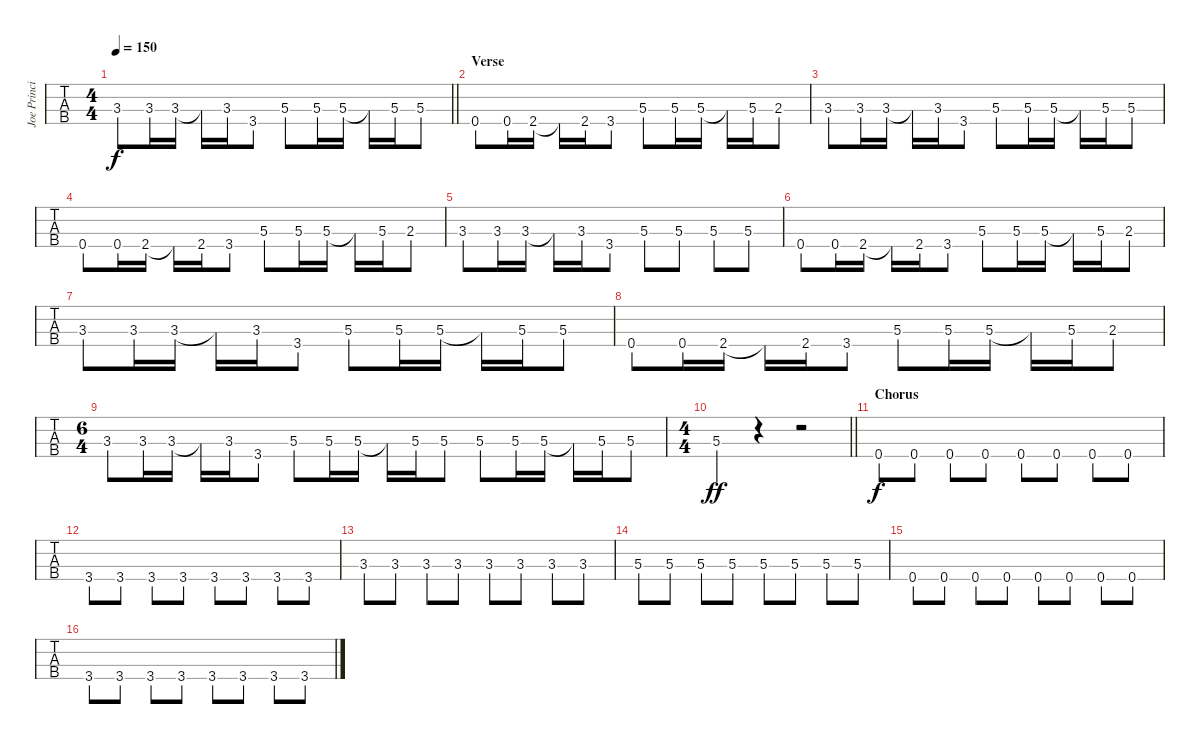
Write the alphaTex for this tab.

\track ("Joe Principe - Bass" "Joe Princi") {instrument electricbassfinger}
\staff {tabs}
\tuning (Gb2 Db2 Ab1 Eb1) {hide}
\ts (4 4)
\tempo 150
\clef f4
\barLineRight lightlight
\ks c
3.3.8{dy f} 3.3.16 3.3.16 3.3{t}.16 3.3.16 3.4.8 5.3.8 5.3.16 5.3.16 5.3{t}.16 5.3.16 5.3.8 |
\section ("" "Verse")
0.4.8 0.4.16 2.4.16 2.4{t}.16 2.4.16 3.4.8 5.3.8 5.3.16 5.3.16 5.3{t}.16 5.3.16 2.3.8 |
3.3.8 3.3.16 3.3.16 3.3{t}.16 3.3.16 3.4.8 5.3.8 5.3.16 5.3.16 5.3{t}.16 5.3.16 5.3.8 |
0.4.8 0.4.16 2.4.16 2.4{t}.16 2.4.16 3.4.8 5.3.8 5.3.16 5.3.16 5.3{t}.16 5.3.16 2.3.8 |
3.3.8 3.3.16 3.3.16 3.3{t}.16 3.3.16 3.4.8 5.3.8 5.3.8 5.3.8 5.3.8 |
0.4.8 0.4.16 2.4.16 2.4{t}.16 2.4.16 3.4.8 5.3.8 5.3.16 5.3.16 5.3{t}.16 5.3.16 2.3.8 |
3.3.8 3.3.16 3.3.16 3.3{t}.16 3.3.16 3.4.8 5.3.8 5.3.16 5.3.16 5.3{t}.16 5.3.16 5.3.8 |
0.4.8 0.4.16 2.4.16 2.4{t}.16 2.4.16 3.4.8 5.3.8 5.3.16 5.3.16 5.3{t}.16 5.3.16 2.3.8 |
\ts (6 4)
3.3.8 3.3.16 3.3.16 3.3{t}.16 3.3.16 3.4.8 5.3.8 5.3.16 5.3.16 5.3{t}.16 5.3.16 5.3.8 5.3.8 5.3.16 5.3.16 5.3{t}.16 5.3.16 5.3.8 |
\ts (4 4)
\barLineRight lightlight
5.3{st}.4{dy ff} r.4 r.2 |
\section ("" "Chorus")
0.4.8{dy f} 0.4.8 0.4.8 0.4.8 0.4.8 0.4.8 0.4.8 0.4.8 |
3.4.8 3.4.8 3.4.8 3.4.8 3.4.8 3.4.8 3.4.8 3.4.8 |
3.3.8 3.3.8 3.3.8 3.3.8 3.3.8 3.3.8 3.3.8 3.3.8 |
5.3.8 5.3.8 5.3.8 5.3.8 5.3.8 5.3.8 5.3.8 5.3.8 |
0.4.8 0.4.8 0.4.8 0.4.8 0.4.8 0.4.8 0.4.8 0.4.8 |
3.4.8 3.4.8 3.4.8 3.4.8 3.4.8 3.4.8 3.4.8 3.4.8
